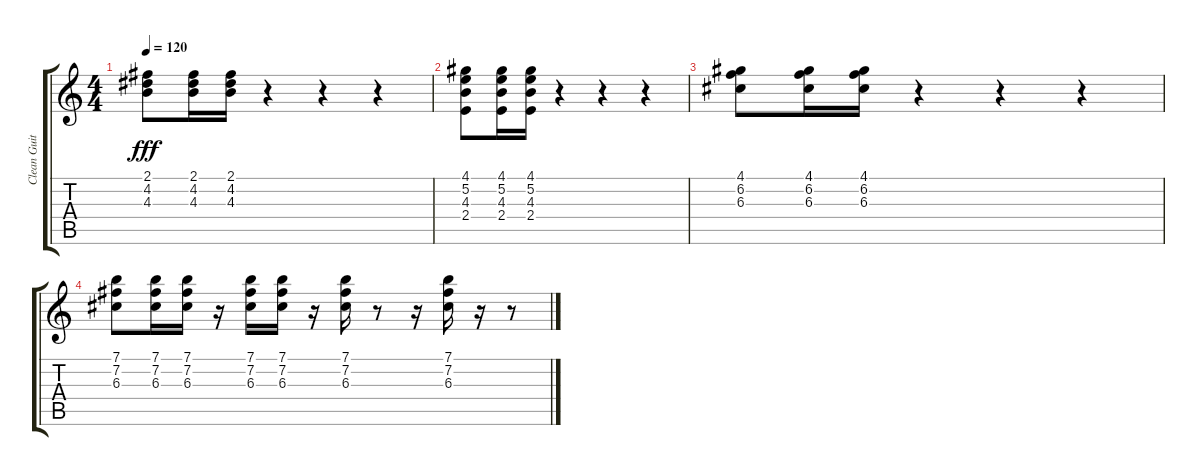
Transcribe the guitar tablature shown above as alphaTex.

\track ("Clean Guitar" "Clean Guit") {instrument electricguitarclean}
\staff {score tabs}
\tuning (E4 B3 G3 D3 A2 E2) {hide}
\ts (4 4)
\tempo 120
\clef g2
\ks c
(2.1 4.2 4.3).8{dy fff} (2.1 4.2 4.3).16 (2.1 4.2 4.3).16 r.4 r.4 r.4 |
(4.1 5.2 4.3 2.4).8 (4.1 5.2 4.3 2.4).16 (4.1 5.2 4.3 2.4).16 r.4 r.4 r.4 |
(4.1 6.2 6.3).8 (4.1 6.2 6.3).16 (4.1 6.2 6.3).16 r.4 r.4 r.4 |
(7.1 7.2 6.3).8 (7.1 7.2 6.3).16 (7.1 7.2 6.3).16 r.16 (7.1 7.2 6.3).16 (7.1 7.2 6.3).16 r.16 (7.1 7.2 6.3).16 r.8 r.16 (7.1 7.2 6.3).16 r.16 r.8
